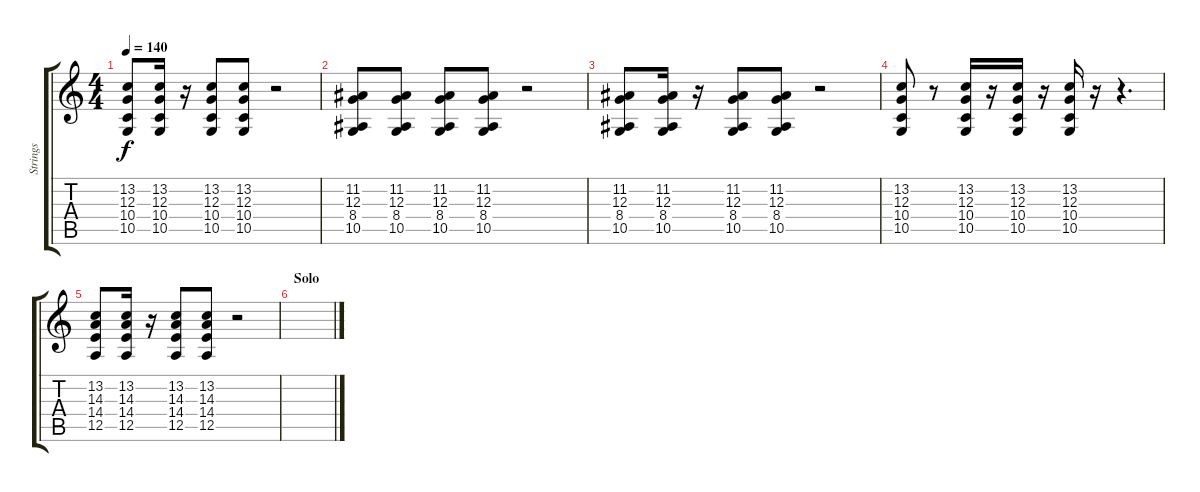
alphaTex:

\track ("Strings" "Strings") {instrument stringensemble1}
\staff {score tabs}
\tuning (E4 B3 G3 D3 A2 E2) {hide}
\ts (4 4)
\tempo 140
\clef g2
\ks c
(13.2 12.3 10.4 10.5).8{dy f} (13.2 12.3 10.4 10.5).16 r.16 (13.2 12.3 10.4 10.5).8 (13.2 12.3 10.4 10.5).8 r.2 |
(11.2 12.3 8.4 10.5).8 (11.2 12.3 8.4 10.5).8 (11.2 12.3 8.4 10.5).8 (11.2 12.3 8.4 10.5).8 r.2 |
(11.2 12.3 8.4 10.5).8 (11.2 12.3 8.4 10.5).16 r.16 (11.2 12.3 8.4 10.5).8 (11.2 12.3 8.4 10.5).8 r.2 |
(13.2 12.3 10.4 10.5).8 r.8 (13.2 12.3 10.4 10.5).16 r.16 (13.2 12.3 10.4 10.5).16 r.16 (13.2 12.3 10.4 10.5).16 r.16 r.4{d} |
(13.2 14.3 14.4 12.5).8 (13.2 14.3 14.4 12.5).16 r.16 (13.2 14.3 14.4 12.5).8 (13.2 14.3 14.4 12.5).8 r.2 |
\section ("" "Solo")
